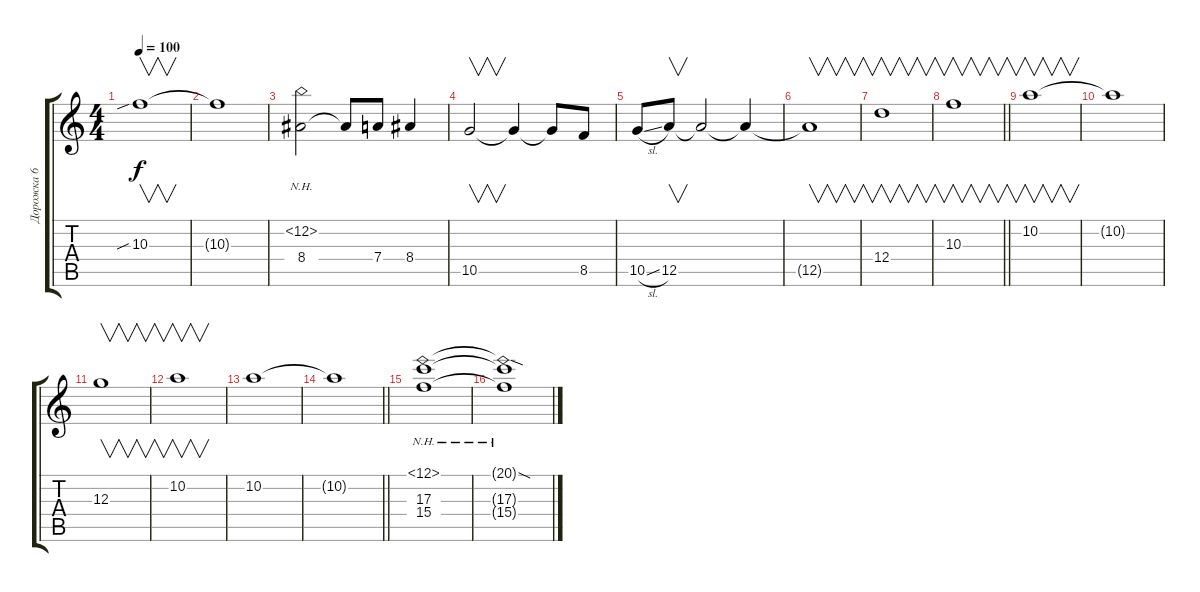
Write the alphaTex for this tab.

\track ("Дорожка 6" "Дорожка 6") {instrument distortionguitar}
\staff {score tabs}
\tuning (E4 B3 G3 D3 A2 E2) {hide}
\ts (4 4)
\tempo 100
\clef g2
\ks c
10.3{sib}.1{v dy f} |
10.3{t}.1 |
(11.2{nh} 8.4).2 8.4{t}.8 7.4.8 8.4.4 |
10.5.2{v} 10.5{t}.4 10.5{t}.8 8.5.8 |
10.5{sl}.8 12.5.8{v} 12.5{t}.2 12.5{t}.4 |
12.5{t}.1{v} |
12.4.1{v} |
\barLineRight lightlight
10.3.1{v} |
10.2.1{v} |
10.2{t}.1 |
12.3.1{v} |
10.2.1{v} |
10.2.1 |
\barLineRight lightlight
10.2{t}.1 |
(20.1{nh} 17.3 15.4).1 |
(20.1{nh sod t} 17.3{t} 15.4{t}).1
